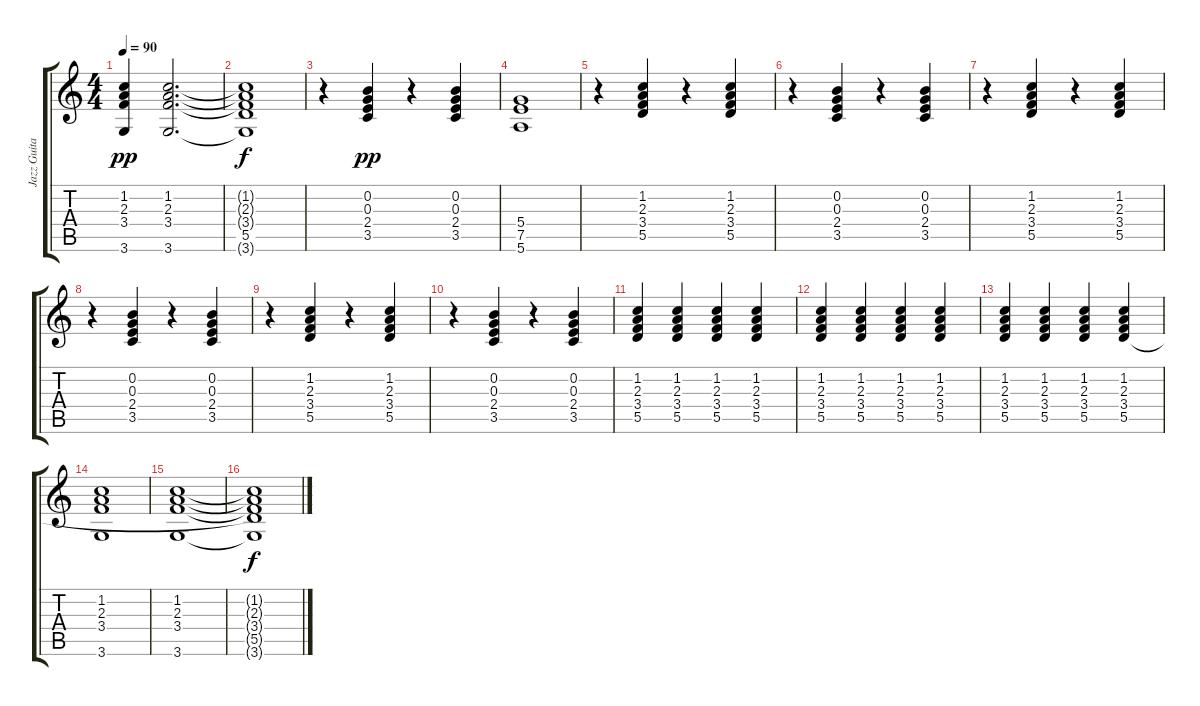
\track ("Jazz Guitar" "Jazz Guita") {instrument electricguitarjazz}
\staff {score tabs}
\tuning (E4 B3 G3 D3 A2 E2) {hide}
\ts (4 4)
\tempo 90
\clef g2
\ks c
(1.2 2.3 3.4 3.6).4{dy pp} (1.2 2.3 3.4 3.6).2{d} |
(1.2{t} 2.3{t} 3.4{t} 5.5{t} 3.6{t}).1{dy f} |
r.4 (0.2 0.3 2.4 3.5).4{dy pp} r.4 (0.2 0.3 2.4 3.5).4 |
(5.4 7.5 5.6).1 |
r.4 (1.2 2.3 3.4 5.5).4 r.4 (1.2 2.3 3.4 5.5).4 |
r.4 (0.2 0.3 2.4 3.5).4 r.4 (0.2 0.3 2.4 3.5).4 |
r.4 (1.2 2.3 3.4 5.5).4 r.4 (1.2 2.3 3.4 5.5).4 |
r.4 (0.2 0.3 2.4 3.5).4 r.4 (0.2 0.3 2.4 3.5).4 |
r.4 (1.2 2.3 3.4 5.5).4 r.4 (1.2 2.3 3.4 5.5).4 |
r.4 (0.2 0.3 2.4 3.5).4 r.4 (0.2 0.3 2.4 3.5).4 |
(1.2 2.3 3.4 5.5).4 (1.2 2.3 3.4 5.5).4 (1.2 2.3 3.4 5.5).4 (1.2 2.3 3.4 5.5).4 |
(1.2 2.3 3.4 5.5).4 (1.2 2.3 3.4 5.5).4 (1.2 2.3 3.4 5.5).4 (1.2 2.3 3.4 5.5).4 |
(1.2 2.3 3.4 5.5).4 (1.2 2.3 3.4 5.5).4 (1.2 2.3 3.4 5.5).4 (1.2 2.3 3.4 5.5).4 |
(1.2 2.3 3.4 3.6).1 |
(1.2 2.3 3.4 3.6).1 |
(1.2{t} 2.3{t} 3.4{t} 5.5{t} 3.6{t}).1{dy f}
